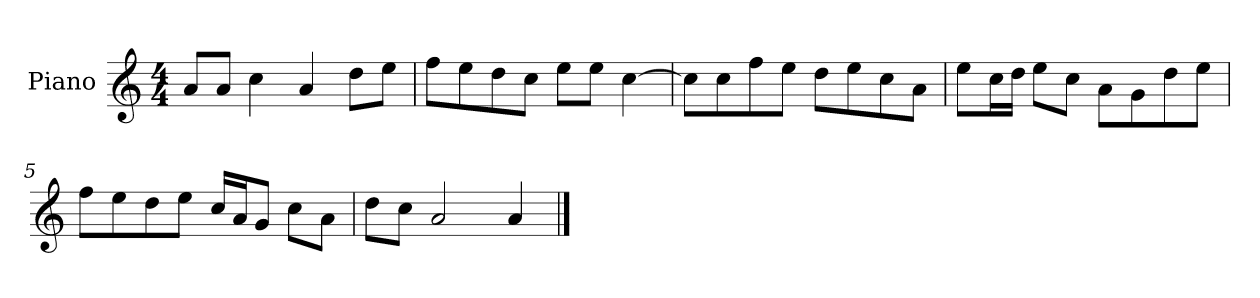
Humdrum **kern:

**kern
*part1
*staff1
*I"Piano
*I'P-no
*clefG2
*k[]
*M4/4
*MM90
=1
8a/L
8a/J
4cc\
4a/
8dd\L
8ee\J
=2
8ff\L
8ee\
8dd\
8cc\J
8ee\L
8ee\J
[4cc\
=3
8cc\L]
8cc\
8ff\
8ee\J
8dd\L
8ee\
8cc\
8a\J
=4
8ee\L
16cc\L
16dd\JJ
8ee\L
8cc\J
8a\L
8g\
8dd\
8ee\J
=5
8ff\L
8ee\
8dd\
8ee\J
16cc/LL
16a/J
8g/J
8cc\L
8a\J
!!LO:LB:g=z
=6
8dd\L
8cc\J
2a/
4a/
==
*-
